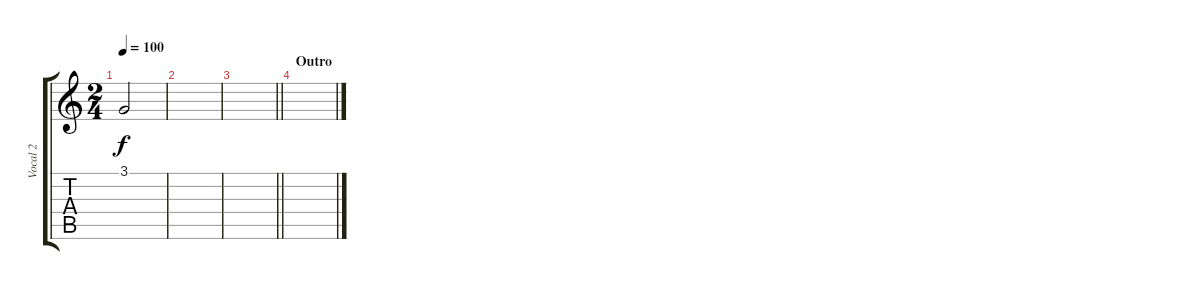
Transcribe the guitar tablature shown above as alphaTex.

\track ("Vocal 2" "Vocal 2") {instrument altosax}
\staff {score tabs}
\tuning (E4 B3 G3 D3 A2 E2) {hide}
\ts (2 4)
\tempo 100
\clef g2
\ks c
3.1{t}.2{dy f} |
|
\barLineRight lightlight
|
\section ("" "Outro")
